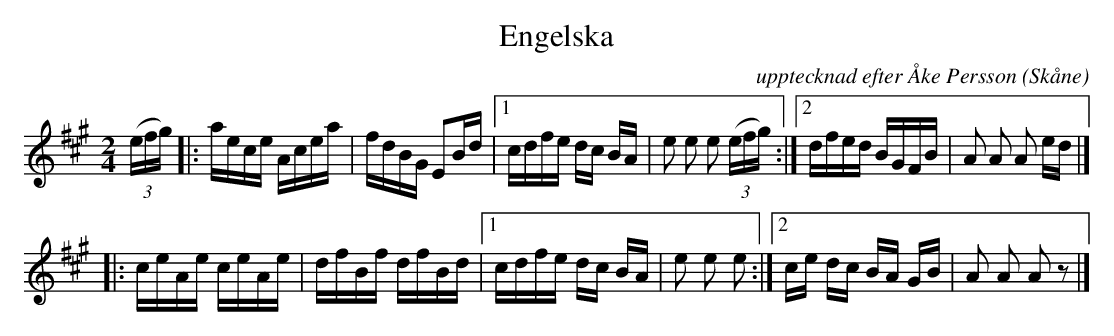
X:1
T:Engelska
C:upptecknad efter Åke Persson
O:Skåne
M:2/4
L:1/16
K:A
(3(efg) |: aece Acea | fdBG E2Bd |[1 cdfe dc BA | e2 e2 e2  (3(efg) :|[2 dfed BGFB | A2 A2 A2 ed |]
|: ceAe ceAe | dfBf dfBd |[1 cdfe dc BA | e2 e2 e2 :|[2 ce dc BA GB | A2 A2 A2 z2 |]
